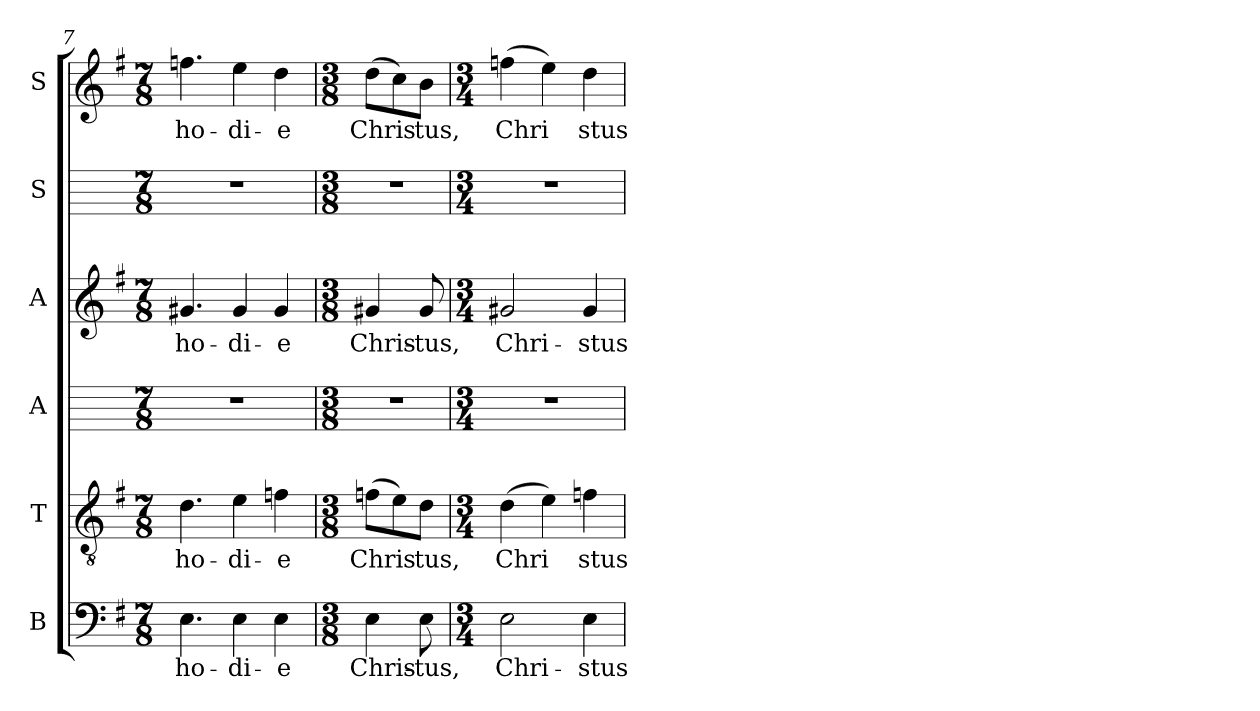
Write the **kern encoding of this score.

**kern	**text	**kern	**text	**kern	**kern	**text	**kern	**kern	**text
*part6	*part6	*part5	*part5	*part4	*part3	*part3	*part2	*part1	*part1
*staff6	*staff6	*staff5	*staff5	*staff4	*staff3	*staff3	*staff2	*staff1	*staff1
*I"B	*	*I"T	*	*I"A	*I"A	*	*I"S	*I"S	*
*I'B	*	*I'T	*	*I'A	*I'A	*	*I'S	*I'S	*
*clefF4	*	*clefGv2	*	*	*clefG2	*	*	*clefG2	*
*k[f#]	*	*k[f#]	*	*k[]	*k[f#]	*	*k[]	*k[f#]	*
*G:	*	*G:	*	*C:	*G:	*	*C:	*G:	*
*M7/8	*	*M7/8	*	*M7/8	*M7/8	*	*M7/8	*M7/8	*
=7	=7	=7	=7	=7	=7	=7	=7	=7	=7
!	!LO:LY:b:cj	!	!LO:LY:b:cj	!	!	!LO:LY:b:cj	!	!	!LO:LY:b:cj
4.E\	ho-	4.d\	ho-	2..r	4.g#X/	ho-	2..r	4.ffn\	ho-
!	!LO:LY:b:cj	!	!LO:LY:b:cj	!	!	!LO:LY:b:cj	!	!	!LO:LY:b:cj
4E\	-di-	4e\	-di-	.	4g#/	-di-	.	4ee\	-di-
!	!LO:LY:b:cj	!	!LO:LY:b:cj	!	!	!LO:LY:b:cj	!	!	!LO:LY:b:cj
4E\	-e	4fn\	-e	.	4g#/	-e	.	4dd\	-e
=8	=8	=8	=8	=8	=8	=8	=8	=8	=8
*M3/8	*	*M3/8	*	*M3/8	*M3/8	*	*M3/8	*M3/8	*
!	!LO:LY:b:cj	!	!LO:LY:b:cj	!	!	!LO:LY:b:cj	!	!	!LO:LY:b:cj
4E\	Chris-	(>8fn\L	Chris-	4.r	4g#X/	Chris-	4.r	(>8dd\L	Chris-
!	!	!	!LO:LY:b:cj	!	!	!	!	!	!LO:LY:b:cj
.	.	8e\)	--	.	.	.	.	8cc\)	--
!	!LO:LY:b:cj	!	!LO:LY:b:cj	!	!	!LO:LY:b:cj	!	!	!LO:LY:b:cj
8E\	-tus,	8d\J	-tus,	.	8g#/	-tus,	.	8b\J	-tus,
!!LO:PB:g=z
=9	=9	=9	=9	=9	=9	=9	=9	=9	=9
*M3/4	*	*M3/4	*	*M3/4	*M3/4	*	*M3/4	*M3/4	*
!	!LO:LY:b:cj	!	!LO:LY:b:cj	!	!	!LO:LY:b:cj	!	!	!LO:LY:b:cj
2E\	Chri-	(>4d\	Chri-	2.r	2g#X/	Chri-	2.r	(>4ffn\	Chri-
!	!	!	!LO:LY:b:cj	!	!	!	!	!	!LO:LY:b:cj
.	.	4e\)	--	.	.	.	.	4ee\)	--
!	!LO:LY:b:cj	!	!LO:LY:b:cj	!	!	!LO:LY:b:cj	!	!	!LO:LY:b:cj
4E\	-stus	4fn\	-stus	.	4g#/	-stus	.	4dd\	-stus
=	=	=	=	=	=	=	=	=	=
*-	*-	*-	*-	*-	*-	*-	*-	*-	*-
